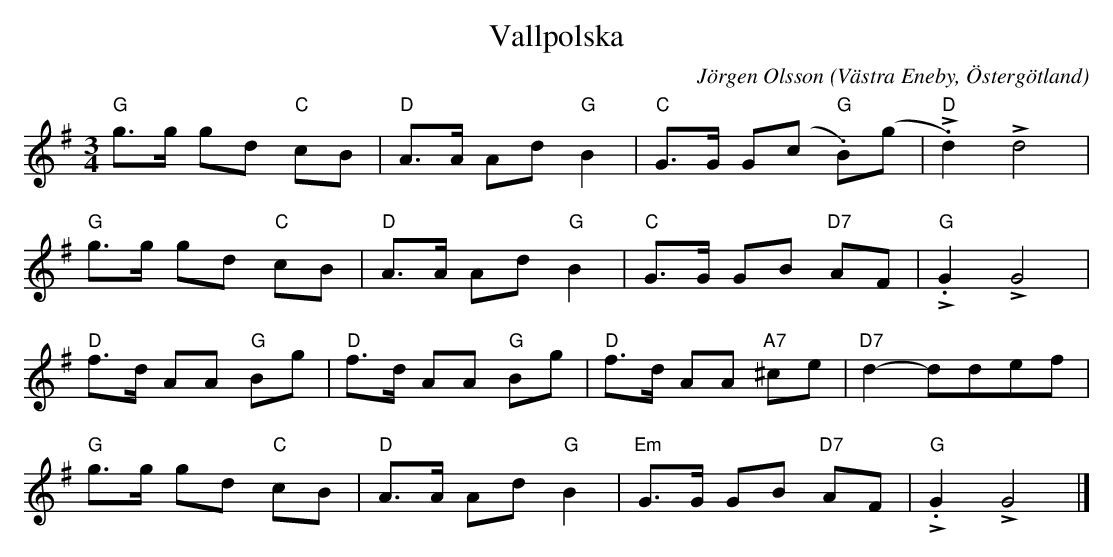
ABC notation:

X:1
T:Vallpolska
C:Jörgen Olsson
O:Västra Eneby, Östergötland
M:3/4
L:1/8
K:G
V:1
"G"g>g gd "C" cB| "D"A>A Ad "G"B2| "C"G>G G(c "G" .B)(g|"D"L.d2) Ld4|
"G"g>g gd "C" cB| "D"A>A Ad "G"B2| "C"G>G GB "D7" AF|"G"L.G2 LG4|
"D"f>d AA "G" Bg| "D"f>d AA "G" Bg| "D"f>d AA "A7" ^ce|"D7"d2- ddef|
"G"g>g gd "C" cB| "D"A>A Ad "G"B2| "Em"G>G GB "D7" AF|"G"L.G2 LG4|]
